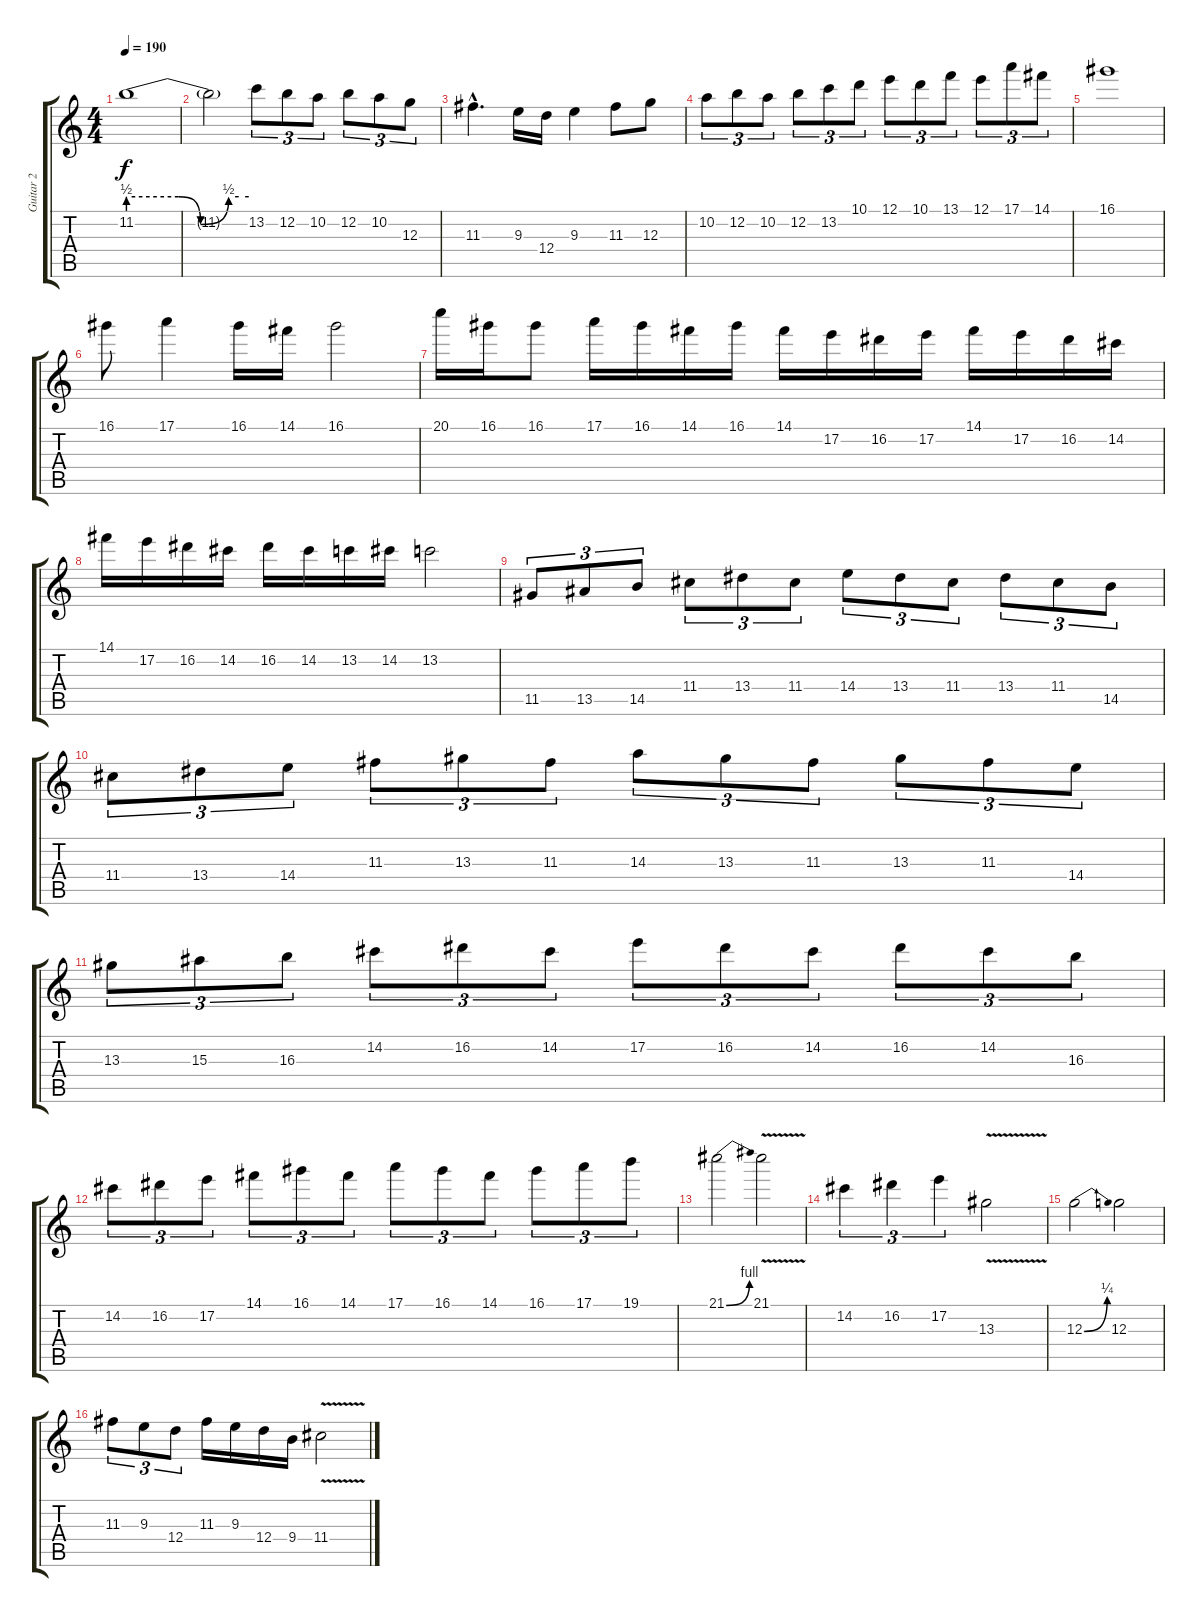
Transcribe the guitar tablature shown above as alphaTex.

\track ("Guitar 2" "Guitar 2") {instrument distortionguitar}
\staff {score tabs}
\tuning (E4 B3 G3 D3 A2 E2) {hide}
\ts (4 4)
\tempo 190
\clef g2
\ks c
11.2{be (custom 0 2 25 2 36 0 50 2 55 2 60 2)}.1{dy f} |
11.2{t}.2 13.2.8{tu (3 2)} 12.2.8{tu (3 2)} 10.2.8{tu (3 2)} 12.2.8{tu (3 2)} 10.2.8{tu (3 2)} 12.3.8{tu (3 2)} |
11.3{hac}.4{d} 9.3.16 12.4.16 9.3.4 11.3.8 12.3.8 |
10.2.8{tu (3 2)} 12.2.8{tu (3 2)} 10.2.8{tu (3 2)} 12.2.8{tu (3 2)} 13.2.8{tu (3 2)} 10.1.8{tu (3 2)} 12.1.8{tu (3 2)} 10.1.8{tu (3 2)} 13.1.8{tu (3 2)} 12.1.8{tu (3 2)} 17.1.8{tu (3 2)} 14.1.8{tu (3 2)} |
16.1.1 |
16.1.8 17.1.4 16.1.16 14.1.16 16.1.2 |
20.1.16 16.1.16 16.1.8 17.1.16 16.1.16 14.1.16 16.1.16 14.1.16 17.2.16 16.2.16 17.2.16 14.1.16 17.2.16 16.2.16 14.2.16 |
14.1.16 17.2.16 16.2.16 14.2.16 16.2.16 14.2.16 13.2.16 14.2.16 13.2.2 |
11.5.8{tu (3 2)} 13.5.8{tu (3 2)} 14.5.8{tu (3 2)} 11.4.8{tu (3 2)} 13.4.8{tu (3 2)} 11.4.8{tu (3 2)} 14.4.8{tu (3 2)} 13.4.8{tu (3 2)} 11.4.8{tu (3 2)} 13.4.8{tu (3 2)} 11.4.8{tu (3 2)} 14.5.8{tu (3 2)} |
11.4.8{tu (3 2)} 13.4.8{tu (3 2)} 14.4.8{tu (3 2)} 11.3.8{tu (3 2)} 13.3.8{tu (3 2)} 11.3.8{tu (3 2)} 14.3.8{tu (3 2)} 13.3.8{tu (3 2)} 11.3.8{tu (3 2)} 13.3.8{tu (3 2)} 11.3.8{tu (3 2)} 14.4.8{tu (3 2)} |
13.3.8{tu (3 2)} 15.3.8{tu (3 2)} 16.3.8{tu (3 2)} 14.2.8{tu (3 2)} 16.2.8{tu (3 2)} 14.2.8{tu (3 2)} 17.2.8{tu (3 2)} 16.2.8{tu (3 2)} 14.2.8{tu (3 2)} 16.2.8{tu (3 2)} 14.2.8{tu (3 2)} 16.3.8{tu (3 2)} |
14.2.8{tu (3 2)} 16.2.8{tu (3 2)} 17.2.8{tu (3 2)} 14.1.8{tu (3 2)} 16.1.8{tu (3 2)} 14.1.8{tu (3 2)} 17.1.8{tu (3 2)} 16.1.8{tu (3 2)} 14.1.8{tu (3 2)} 16.1.8{tu (3 2)} 17.1.8{tu (3 2)} 19.1.8{tu (3 2)} |
21.1{be (bend 0 0 60 4)}.2 21.1{v}.2 |
14.2.4{tu (3 2)} 16.2.4{tu (3 2)} 17.2.4{tu (3 2)} 13.3{v}.2 |
12.3{be (bend 0 0 60 1)}.2 12.3.2 |
11.3.8{tu (3 2)} 9.3.8{tu (3 2)} 12.4.8{tu (3 2)} 11.3.16 9.3.16 12.4.16 9.4.16 11.4{v}.2
